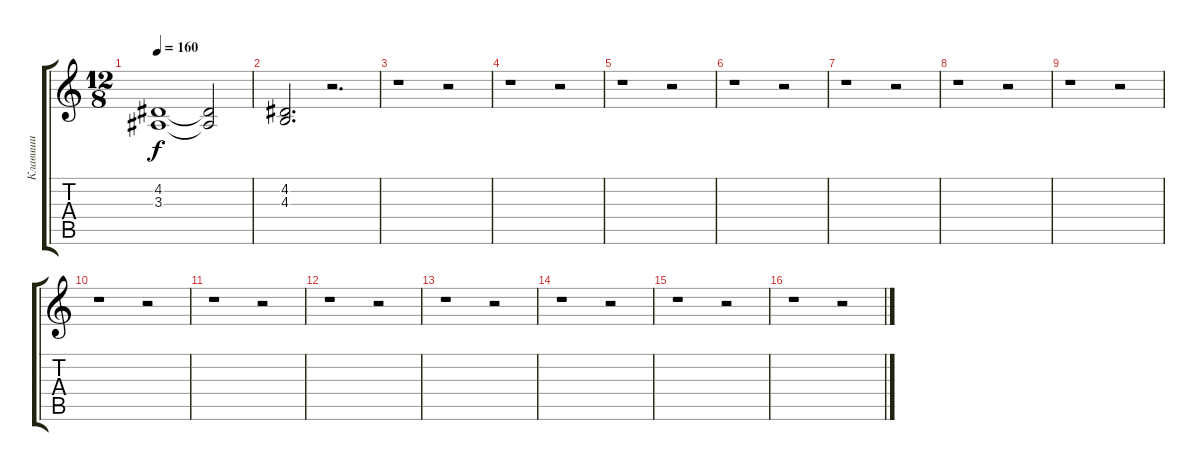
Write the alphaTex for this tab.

\track ("Клавиши" "Клавиши") {instrument choiraahs}
\staff {score tabs}
\tuning (E4 B3 G3 D3 A2 E2) {hide}
\ts (12 8)
\tempo 160
\clef g2
\ks c
(4.2 3.3).1{dy f} (4.2{t} 3.3{t}).2 |
(4.2 4.3).2{d} r.2{d} |
r.1 r.2 |
r.1 r.2 |
r.1 r.2 |
r.1 r.2 |
r.1 r.2 |
r.1 r.2 |
r.1 r.2 |
r.1 r.2 |
r.1 r.2 |
r.1 r.2 |
r.1 r.2 |
r.1 r.2 |
r.1 r.2 |
r.1 r.2
